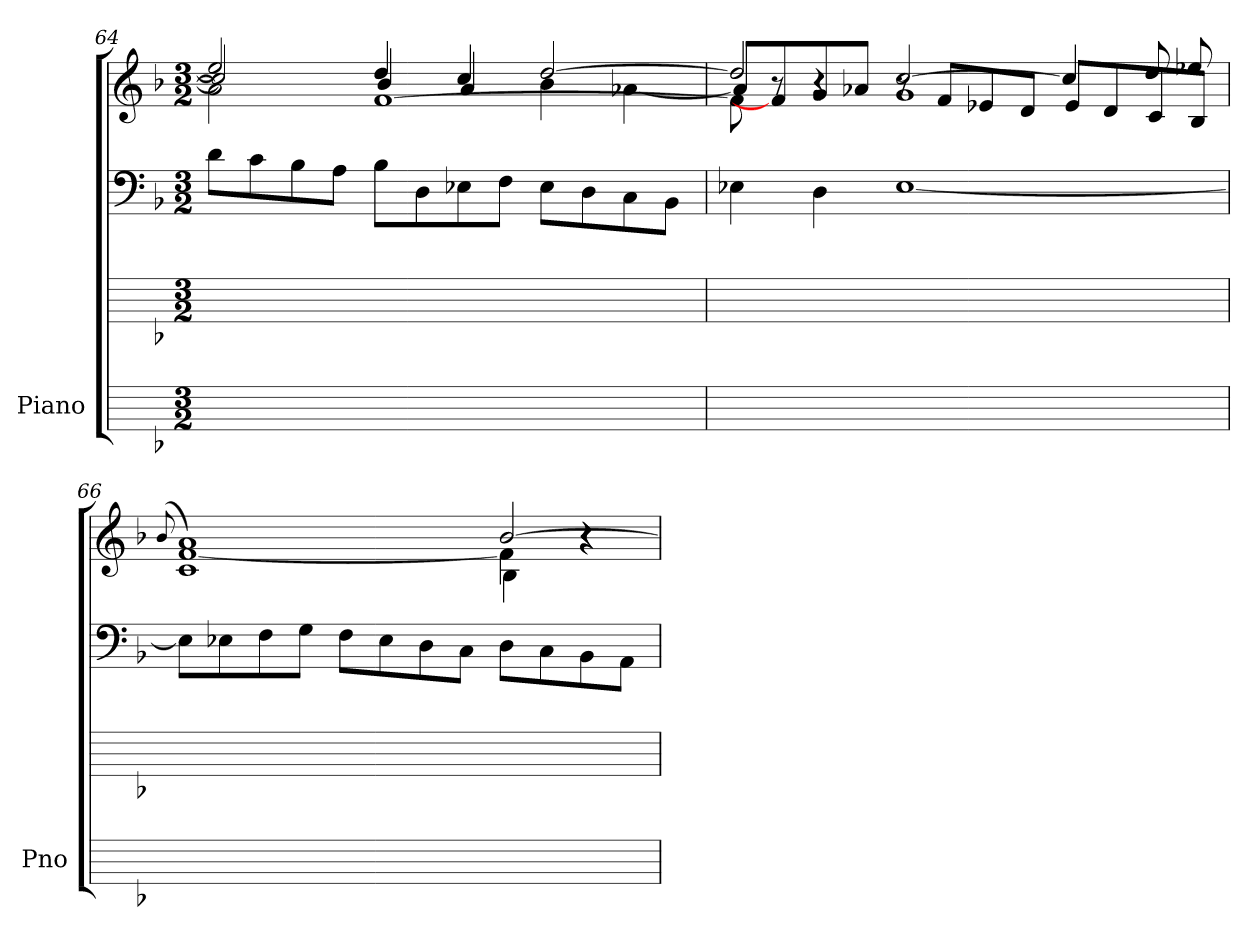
**kern	**kern	**kern	**kern
*part1	*part1	*part1	*part1
*staff4	*staff3	*staff2	*staff1
*I"Piano	*	*	*
*I'Pno	*	*	*
*	*	*clefF4	*clefG2
*k[b-]	*k[b-]	*k[b-]	*k[b-]
*F:	*F:	*F:	*F:
*M3/2	*M3/2	*M3/2	*M3/2
=64	=64	=64	=64
*	*	*^	*^
*	*	*	*	*	*^
1.ryy	1.ryy	1.ryy	8d\L	2ee-/]	2cc/]	2a\]
.	.	.	8c\	.	.	.
.	.	.	8B-\	.	.	.
.	.	.	8A\J	.	.	.
.	.	.	8B-\L	4dd/	4b-/	[1f\
.	.	.	8D\	.	.	.
.	.	.	8E-X\	4cc/	4a/	.
.	.	.	8F\J	.	.	.
.	.	.	8E-\L	[2dd/	4b-\	.
.	.	.	8D\	.	.	.
.	.	.	8C\	.	[4a-X\	.
.	.	.	8BB-\J	.	.	.
!!LO:LB:g=z	!!	!!
=65	=65	=65	=65	=65	=65	=65
1.ryy	1.ryy	1.ryy	4E-X\	2dd/]	8a-/]	8f\]
.	.	.	.	.	8f/]	8r
.	.	.	4D\	.	8g/	4r
.	.	.	.	.	8a-/J	.
.	.	.	[1E-\	[2cc/	1g\	8r
.	.	.	.	.	.	8fL
.	.	.	.	.	.	8e-X
.	.	.	.	.	.	8dJ
.	.	.	.	4cc/]	.	8e-L
.	.	.	.	.	.	8d
.	.	.	.	8ddL	.	8c
.	.	.	.	8ee-X	.	8B-J
=66	=66	=66	=66	=66	=66	=66
.	.	.	.	(>8qqb-/	.	.
1.ryy	1.ryy	1.ryy	8E-\L]	1a/)	[1f\	1c\
.	.	.	8E-\	.	.	.
.	.	.	8F\	.	.	.
.	.	.	8G\J	.	.	.
.	.	.	8F\L	.	.	.
.	.	.	8E-\	.	.	.
.	.	.	8D\	.	.	.
.	.	.	8C\J	.	.	.
.	.	.	8DL	[2b-/	4f\]	4B-\
.	.	.	8C	.	.	.
.	.	.	8BB-	.	4r	4r
.	.	.	8AAJ	.	.	.
*	*	*v	*v	*	*	*
*	*	*	*v	*v	*v
=	=	=	=
*-	*-	*-	*-
